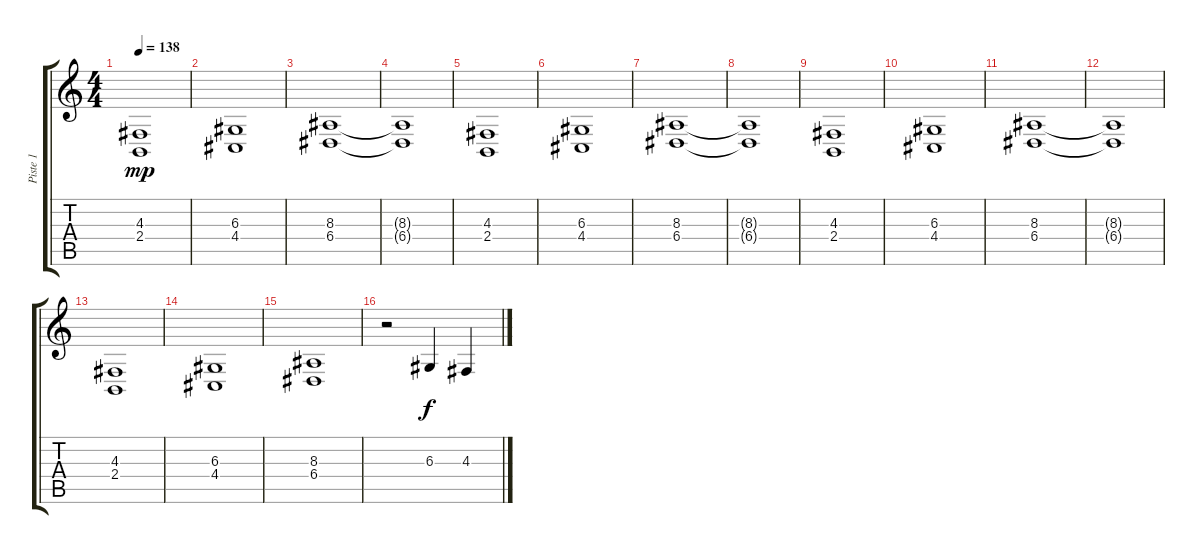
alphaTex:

\track ("Piste 1" "Piste 1") {instrument lead2sawtooth}
\staff {score tabs}
\tuning (B3 Gb3 D3 A2 E2 B1) {hide}
\ts (4 4)
\tempo 138
\clef g2
\ks c
(4.3 2.4).1{dy mp} |
(6.3 4.4).1 |
(8.3 6.4).1 |
(8.3{t} 6.4{t}).1 |
(4.3 2.4).1 |
(6.3 4.4).1 |
(8.3 6.4).1 |
(8.3{t} 6.4{t}).1 |
(4.3 2.4).1 |
(6.3 4.4).1 |
(8.3 6.4).1 |
(8.3{t} 6.4{t}).1 |
(4.3 2.4).1 |
(6.3 4.4).1 |
(8.3 6.4).1 |
r.2 6.3.4{dy f} 4.3.4
